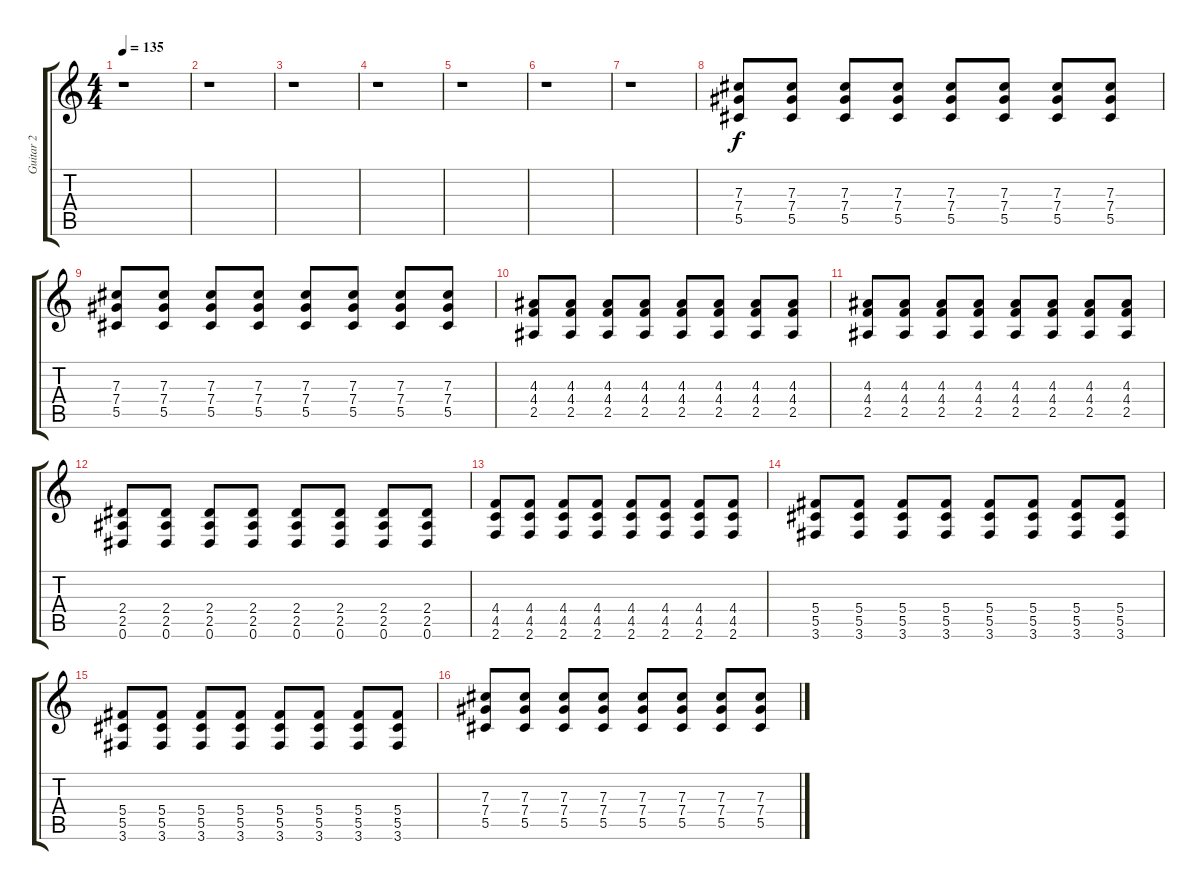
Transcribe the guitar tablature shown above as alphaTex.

\track ("Guitar 2" "Guitar 2") {instrument distortionguitar}
\staff {score tabs}
\tuning (Eb4 Bb3 Gb3 Db3 Ab2 Eb2) {hide}
\ts (4 4)
\tempo 135
\clef g2
\ks c
r.1{dy f} |
r.1 |
r.1 |
r.1 |
r.1 |
r.1 |
r.1 |
(7.3 7.4 5.5).8 (7.3 7.4 5.5).8 (7.3 7.4 5.5).8 (7.3 7.4 5.5).8 (7.3 7.4 5.5).8 (7.3 7.4 5.5).8 (7.3 7.4 5.5).8 (7.3 7.4 5.5).8 |
(7.3 7.4 5.5).8 (7.3 7.4 5.5).8 (7.3 7.4 5.5).8 (7.3 7.4 5.5).8 (7.3 7.4 5.5).8 (7.3 7.4 5.5).8 (7.3 7.4 5.5).8 (7.3 7.4 5.5).8 |
(4.3 4.4 2.5).8 (4.3 4.4 2.5).8 (4.3 4.4 2.5).8 (4.3 4.4 2.5).8 (4.3 4.4 2.5).8 (4.3 4.4 2.5).8 (4.3 4.4 2.5).8 (4.3 4.4 2.5).8 |
(4.3 4.4 2.5).8 (4.3 4.4 2.5).8 (4.3 4.4 2.5).8 (4.3 4.4 2.5).8 (4.3 4.4 2.5).8 (4.3 4.4 2.5).8 (4.3 4.4 2.5).8 (4.3 4.4 2.5).8 |
(2.4 2.5 0.6).8 (2.4 2.5 0.6).8 (2.4 2.5 0.6).8 (2.4 2.5 0.6).8 (2.4 2.5 0.6).8 (2.4 2.5 0.6).8 (2.4 2.5 0.6).8 (2.4 2.5 0.6).8 |
(4.4 4.5 2.6).8 (4.4 4.5 2.6).8 (4.4 4.5 2.6).8 (4.4 4.5 2.6).8 (4.4 4.5 2.6).8 (4.4 4.5 2.6).8 (4.4 4.5 2.6).8 (4.4 4.5 2.6).8 |
(5.4 5.5 3.6).8 (5.4 5.5 3.6).8 (5.4 5.5 3.6).8 (5.4 5.5 3.6).8 (5.4 5.5 3.6).8 (5.4 5.5 3.6).8 (5.4 5.5 3.6).8 (5.4 5.5 3.6).8 |
(5.4 5.5 3.6).8 (5.4 5.5 3.6).8 (5.4 5.5 3.6).8 (5.4 5.5 3.6).8 (5.4 5.5 3.6).8 (5.4 5.5 3.6).8 (5.4 5.5 3.6).8 (5.4 5.5 3.6).8 |
(7.3 7.4 5.5).8 (7.3 7.4 5.5).8 (7.3 7.4 5.5).8 (7.3 7.4 5.5).8 (7.3 7.4 5.5).8 (7.3 7.4 5.5).8 (7.3 7.4 5.5).8 (7.3 7.4 5.5).8
